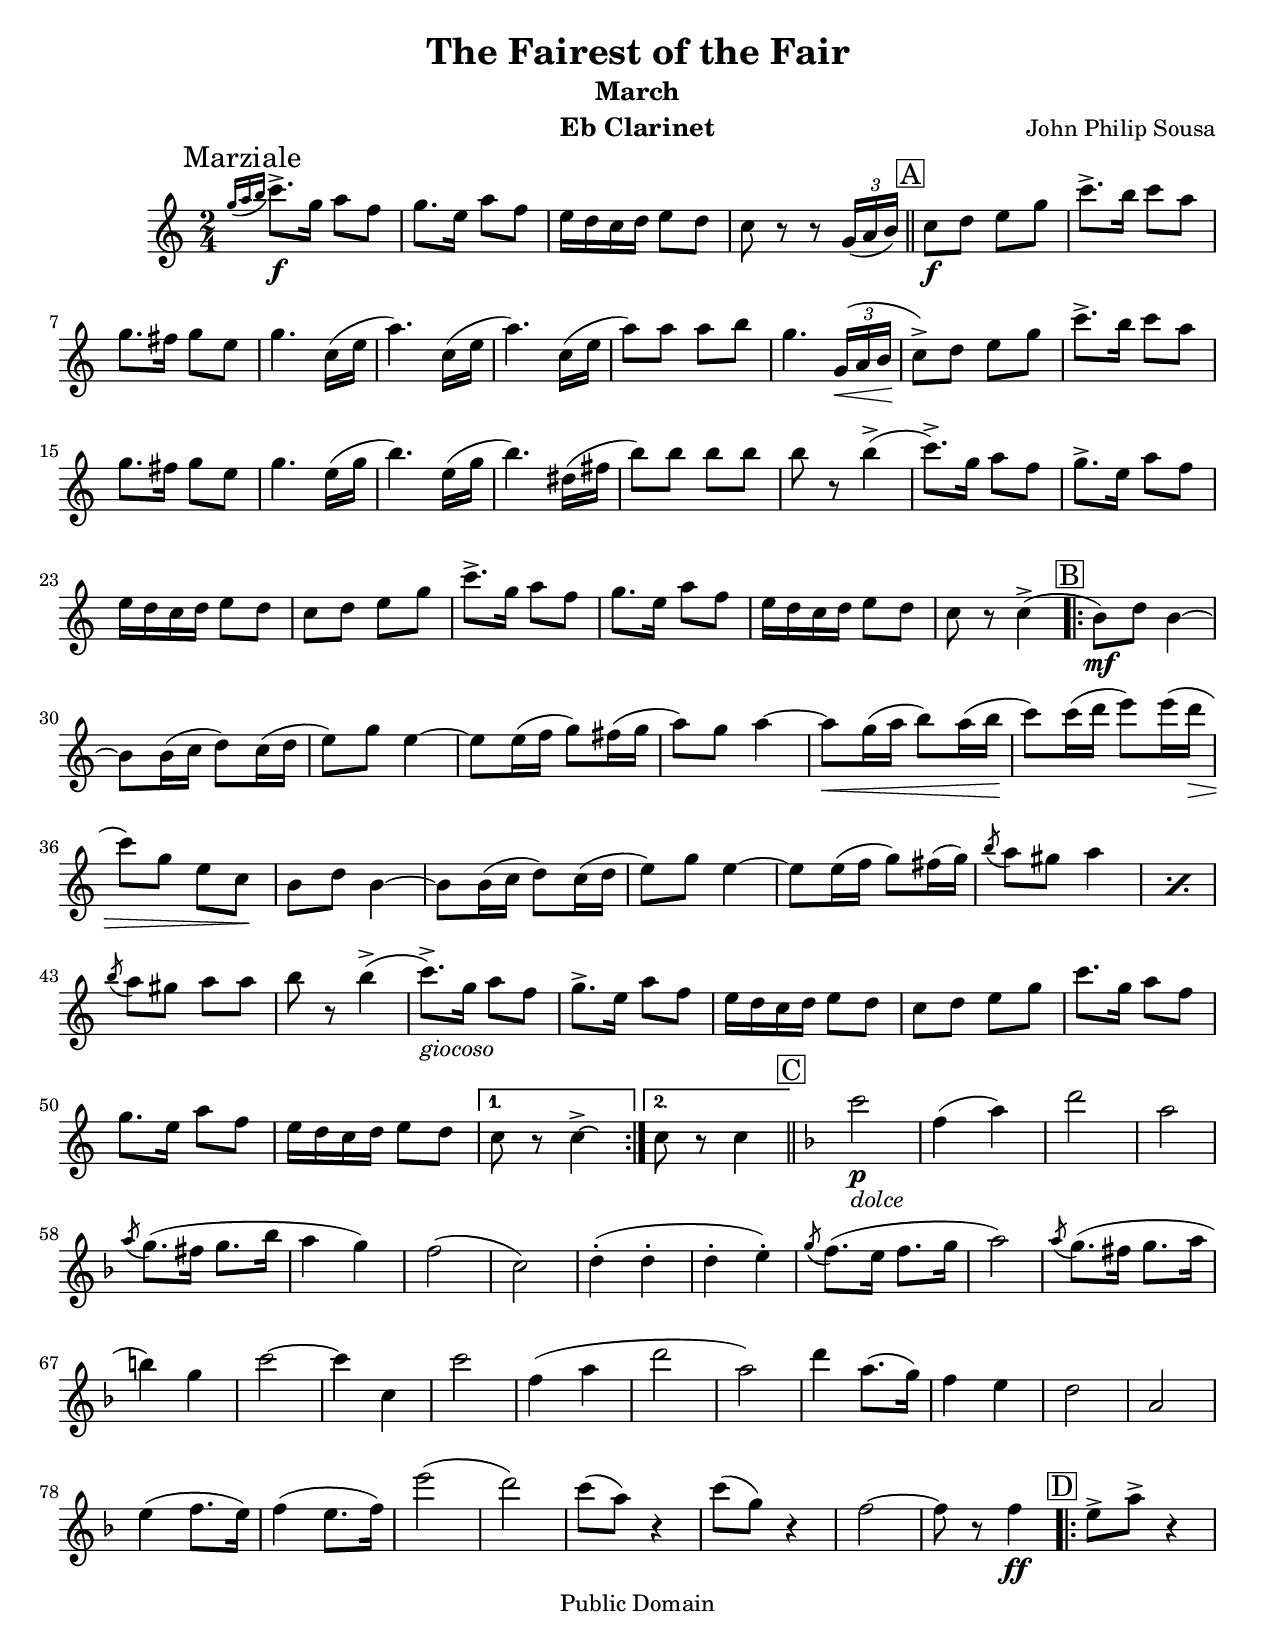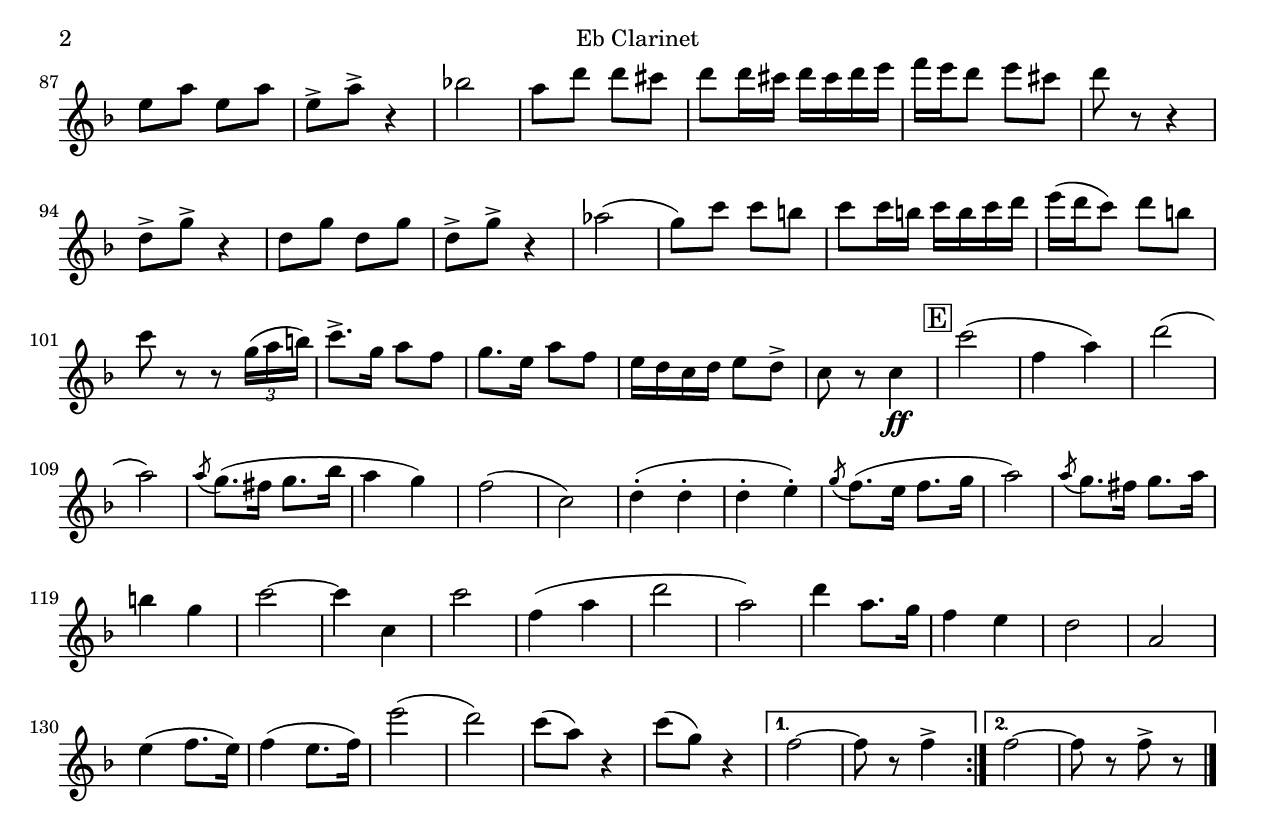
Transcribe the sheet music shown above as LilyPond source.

\version "2.16.2"
\include "JPSFotF.ly"

\paper {
  #(set-paper-size "letter")
}

\header {
  instrument = "Eb Clarinet"
}

\score {
  \new Staff { 
    \set Staff.midiInstrument = "clarinet" 
    \override Score.RehearsalMark #'break-align-symbol = #'time-signature
    \mark "Marziale"
    <<
      \rehearsalMarks
      \clarinetInEb
    >>
  }
  
  \layout {}
  \midi {
    \tempo 4 = 120
  }
}

